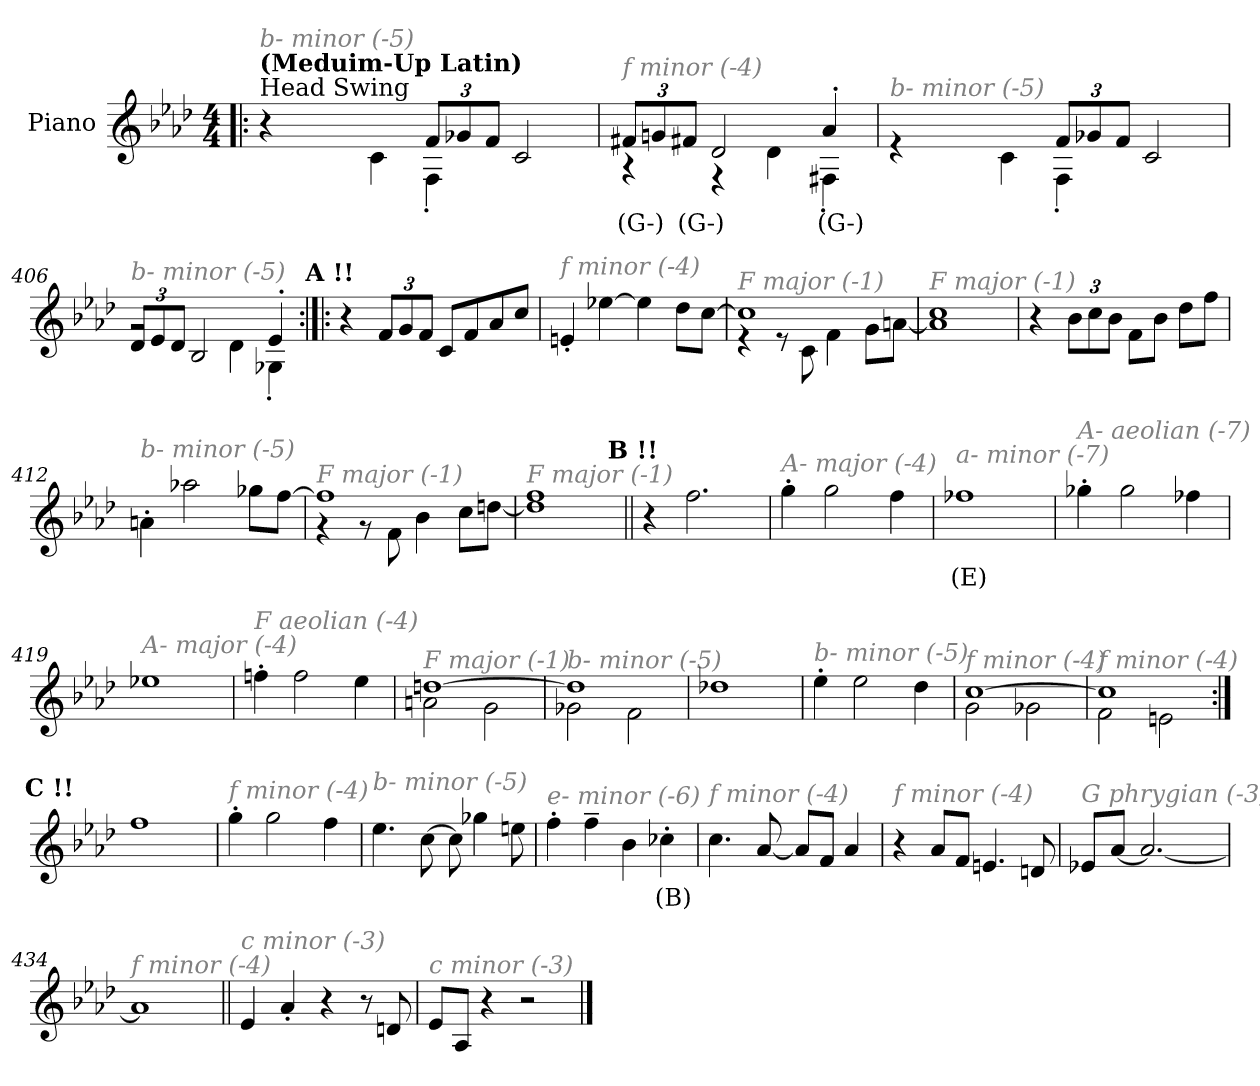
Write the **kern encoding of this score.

**kern	**text
*part1	*part1
*staff1	*staff1
*I"Piano	*
*I'Pno.	*
*clefG2	*
*k[b-e-a-d-]	*
*M4/4	*
=1!|:	=1!|:
*^	*
!LO:TX:a:t=Head Swing	!	!
!LO:TX:a:B:t=(Meduim-Up Latin)	!	!
!LO:TX:i:color=#808080:t=b- minor (-5)	!	!
4r	2ryy	.
2ryy	.	.
.	4c\	.
*Xbrackettup	*	*
12f/L	4F'\	.
12g-X/	.	.
12f/J	.	.
2c/	2ryy	.
=404	=404	=404
!LO:TX:i:color=#808080:t=f minor (-4)	!	!
12f#Xi/L	4rA	(G-)
12gn/	.	.
12f#Xi/J	.	(G-)
2d-/	4r	.
.	4d-\	.
4a-'/	4F#X'i\	(G-)
=405	=405	=405
!LO:TX:i:color=#808080:t=b- minor (-5)	!	!
4re	2ryy	.
2ryy	.	.
.	4c\	.
12f/L	4F'\	.
12g-X/	.	.
12f/J	.	.
2c/	2ryy	.
=406	=406	=406
!LO:TX:i:color=#808080:t=b- minor (-5)	!	!
12d-/L	2ra	.
12e-/	.	.
12d-/J	.	.
2B-/	.	.
.	4d-\	.
4e-'/	4G-X'\	.
!!LO:LB:g=z	!!
!!LO:REH:place=s1:a:enc=none:fs=14:t=A	!!
=407:|!|:	=407:|!|:	=407:|!|:
!LO:TX:i:color=#808080:t=f minor (-4)	!	!
*v	*v	*
4r	.
12f/L	.
12g/	.
12f/J	.
8c/L	.
8f/	.
8a-/	.
8cc/J	.
=408	=408
!LO:TX:i:color=#808080:t=f minor (-4)	!
4en'/	.
[4ee-X\	.
4ee-\]	.
8dd-\L	.
[8cc\J	.
=409	=409
*^	*
!LO:TX:i:color=#808080:t=F major (-1)	!	!
1cc]	4re	.
.	8re	.
.	8c\	.
.	4f\	.
.	8g\L	.
.	[8an\J	.
=410	=410	=410
!LO:TX:i:color=#808080:t=F major (-1)	!	!
1cc	1a]	.
!!LO:LB:g=z	!!
=411	=411	=411
!LO:TX:i:color=#808080:t=f minor (-4)	!	!
*v	*v	*
4r	.
12b-\L	.
12cc\	.
12b-\J	.
8f\L	.
8b-\J	.
8dd-\L	.
8ff\J	.
=412	=412
!LO:TX:i:color=#808080:t=b- minor (-5)	!
4an'\	.
2aa-X\	.
8gg-X\L	.
[8ff\J	.
=413	=413
*^	*
!LO:TX:i:color=#808080:t=F major (-1)	!	!
1ff]	4rg	.
.	8rg	.
.	8f\	.
.	4b-\	.
.	8cc\L	.
.	[8ddn\J	.
=414	=414	=414
!LO:TX:i:color=#808080:t=F major (-1)	!	!
1ff	1dd]	.
!!LO:LB:g=z	!!
!!LO:REH:place=s1:a:enc=none:fs=14:t=B	!!
=415||	=415||	=415||
!LO:TX:i:color=#808080:t=f minor (-4)	!	!
*v	*v	*
4r	.
2.ff\	.
=416	=416
!LO:TX:i:color=#808080:t=A- major (-4)	!
4gg'\	.
2gg\	.
4ff\	.
=417	=417
!LO:TX:i:color=#808080:t=a- minor (-7)	!
1ff-Xi	(E)
=418	=418
!LO:TX:i:color=#808080:t=A- aeolian (-7)	!
4gg-X'\	.
2gg-\	.
4ff-X\	.
=419	=419
!LO:TX:i:color=#808080:t=A- major (-4)	!
1ee-X	.
=420	=420
!LO:TX:i:color=#808080:t=F aeolian (-4)	!
4ffn'\	.
2ff\	.
4ee-\	.
!!LO:LB:g=z
=421	=421
*^	*
!LO:TX:i:color=#808080:t=F major (-1)	!	!
[1ddn	2an\	.
.	2g\	.
=422	=422	=422
!LO:TX:i:color=#808080:t=b- minor (-5)	!	!
1dd]	2g-X\	.
.	2f\	.
=423	=423	=423
!LO:TX:i:color=#808080:t=b- minor (-5)	!	!
*v	*v	*
1dd-X	.
=424	=424
!LO:TX:i:color=#808080:t=b- minor (-5)	!
4ee-'\	.
2ee-\	.
4dd-\	.
=425	=425
*^	*
!LO:TX:i:color=#808080:t=f minor (-4)	!	!
[1cc	2g\	.
.	2g-X\	.
=426	=426	=426
!LO:TX:i:color=#808080:t=f minor (-4)	!	!
1cc]	2f\	.
.	2en\	.
!!LO:LB:g=z	!!
!!LO:REH:place=s1:a:enc=none:fs=14:t=C	!!
=427:|!	=427:|!	=427:|!
!LO:TX:i:color=#808080:t=f minor (-4)	!	!
*v	*v	*
1ff	.
=428	=428
!LO:TX:i:color=#808080:t=f minor (-4)	!
4gg'\	.
2gg\	.
4ff\	.
=429	=429
!LO:TX:i:color=#808080:t=b- minor (-5)	!
4.ee-\	.
[8cc\	.
8cc\]	.
4gg-X\	.
8een\	.
=430	=430
!LO:TX:i:color=#808080:t=e- minor (-6)	!
4ff'\	.
4ff~\	.
4b-\	.
4cc-X'i\	(B)
!!LO:LB:g=z
=431	=431
!LO:TX:i:color=#808080:t=f minor (-4)	!
4.cc\	.
[8a-/	.
8a-/L]	.
8f/J	.
4a-/	.
=432	=432
!LO:TX:i:color=#808080:t=f minor (-4)	!
4r	.
8a-/L	.
8f/J	.
4.en/	.
8dn/	.
=433	=433
!LO:TX:i:color=#808080:t=G phrygian (-3)	!
8e-X/L	.
[8a-/J	.
2.a-/_	.
=434	=434
!LO:TX:i:color=#808080:t=f minor (-4)	!
1a-]	.
!!LO:LB:g=z
=435||	=435||
!LO:TX:i:color=#808080:t=c minor (-3)	!
4e-/	.
4a-'/	.
4r	.
8r	.
8dn/	.
=436	=436
!LO:TX:i:color=#808080:t=c minor (-3)	!
8e-/L	.
8A-/J	.
4r	.
2r	.
==	==
*-	*-
